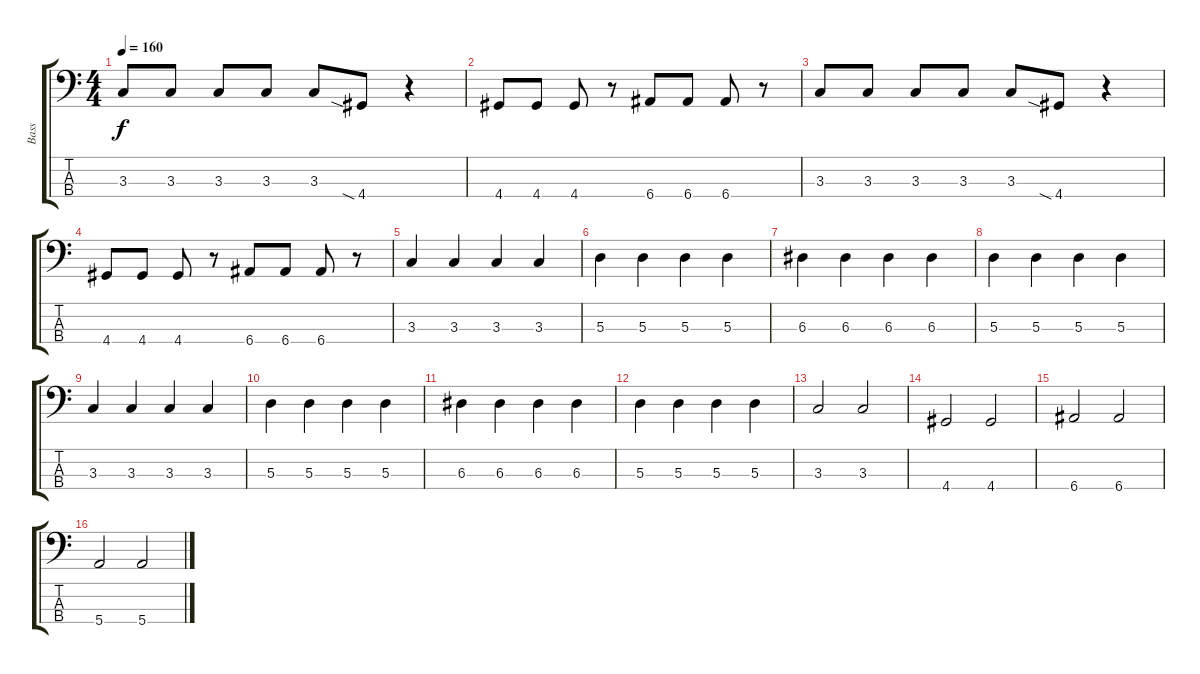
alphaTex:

\track ("Bass" "Bass") {instrument electricbassfinger}
\staff {score tabs}
\tuning (G2 D2 A1 E1) {hide}
\ts (4 4)
\tempo 160
\clef f4
\ks c
3.3.8{dy f} 3.3.8 3.3.8 3.3.8 3.3.8 4.4{sia}.8 r.4 |
4.4.8 4.4.8 4.4.8 r.8 6.4.8 6.4.8 6.4.8 r.8 |
3.3.8 3.3.8 3.3.8 3.3.8 3.3.8 4.4{sia}.8 r.4 |
4.4.8 4.4.8 4.4.8 r.8 6.4.8 6.4.8 6.4.8 r.8 |
3.3.4 3.3.4 3.3.4 3.3.4 |
5.3.4 5.3.4 5.3.4 5.3.4 |
6.3.4 6.3.4 6.3.4 6.3.4 |
5.3.4 5.3.4 5.3.4 5.3.4 |
3.3.4 3.3.4 3.3.4 3.3.4 |
5.3.4 5.3.4 5.3.4 5.3.4 |
6.3.4 6.3.4 6.3.4 6.3.4 |
5.3.4 5.3.4 5.3.4 5.3.4 |
3.3.2 3.3.2 |
4.4.2 4.4.2 |
6.4.2 6.4.2 |
5.4.2 5.4.2
